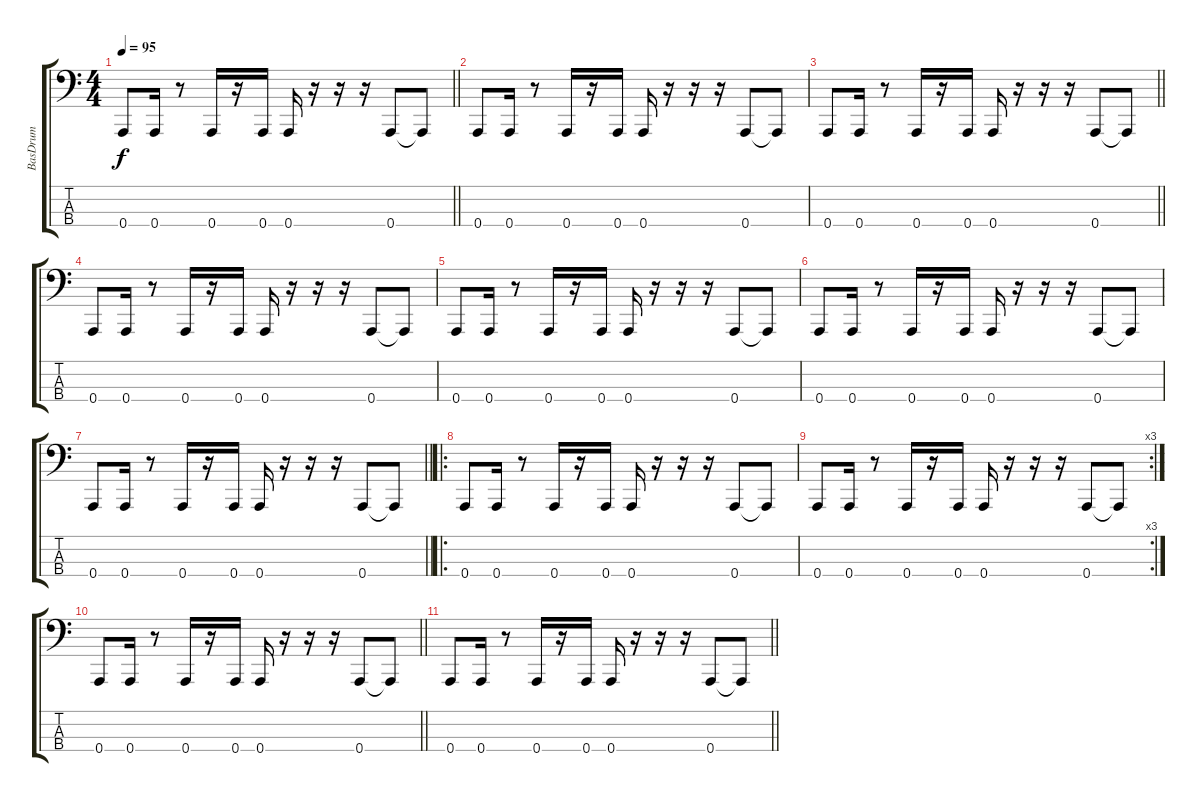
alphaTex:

\track ("BasDrum" "BasDrum") {instrument acousticbass}
\staff {score tabs}
\tuning (G2 D2 A1 A0) {hide}
\ts (4 4)
\tempo 95
\clef f4
\barLineRight lightlight
\ks c
0.4.8{dy f} 0.4.16 r.8 0.4.16 r.16 0.4.16 0.4.16 r.16 r.16 r.16 0.4.8 0.4{t}.8 |
0.4.8 0.4.16 r.8 0.4.16 r.16 0.4.16 0.4.16 r.16 r.16 r.16 0.4.8 0.4{t}.8 |
\barLineRight lightlight
0.4.8 0.4.16 r.8 0.4.16 r.16 0.4.16 0.4.16 r.16 r.16 r.16 0.4.8 0.4{t}.8 |
0.4.8 0.4.16 r.8 0.4.16 r.16 0.4.16 0.4.16 r.16 r.16 r.16 0.4.8 0.4{t}.8 |
0.4.8 0.4.16 r.8 0.4.16 r.16 0.4.16 0.4.16 r.16 r.16 r.16 0.4.8 0.4{t}.8 |
0.4.8 0.4.16 r.8 0.4.16 r.16 0.4.16 0.4.16 r.16 r.16 r.16 0.4.8 0.4{t}.8 |
\barLineRight lightlight
0.4.8 0.4.16 r.8 0.4.16 r.16 0.4.16 0.4.16 r.16 r.16 r.16 0.4.8 0.4{t}.8 |
\ro
0.4.8 0.4.16 r.8 0.4.16 r.16 0.4.16 0.4.16 r.16 r.16 r.16 0.4.8 0.4{t}.8 |
\rc 3
0.4.8 0.4.16 r.8 0.4.16 r.16 0.4.16 0.4.16 r.16 r.16 r.16 0.4.8 0.4{t}.8 |
\barLineRight lightlight
0.4.8 0.4.16 r.8 0.4.16 r.16 0.4.16 0.4.16 r.16 r.16 r.16 0.4.8 0.4{t}.8 |
\barLineRight lightlight
0.4.8 0.4.16 r.8 0.4.16 r.16 0.4.16 0.4.16 r.16 r.16 r.16 0.4.8 0.4{t}.8
